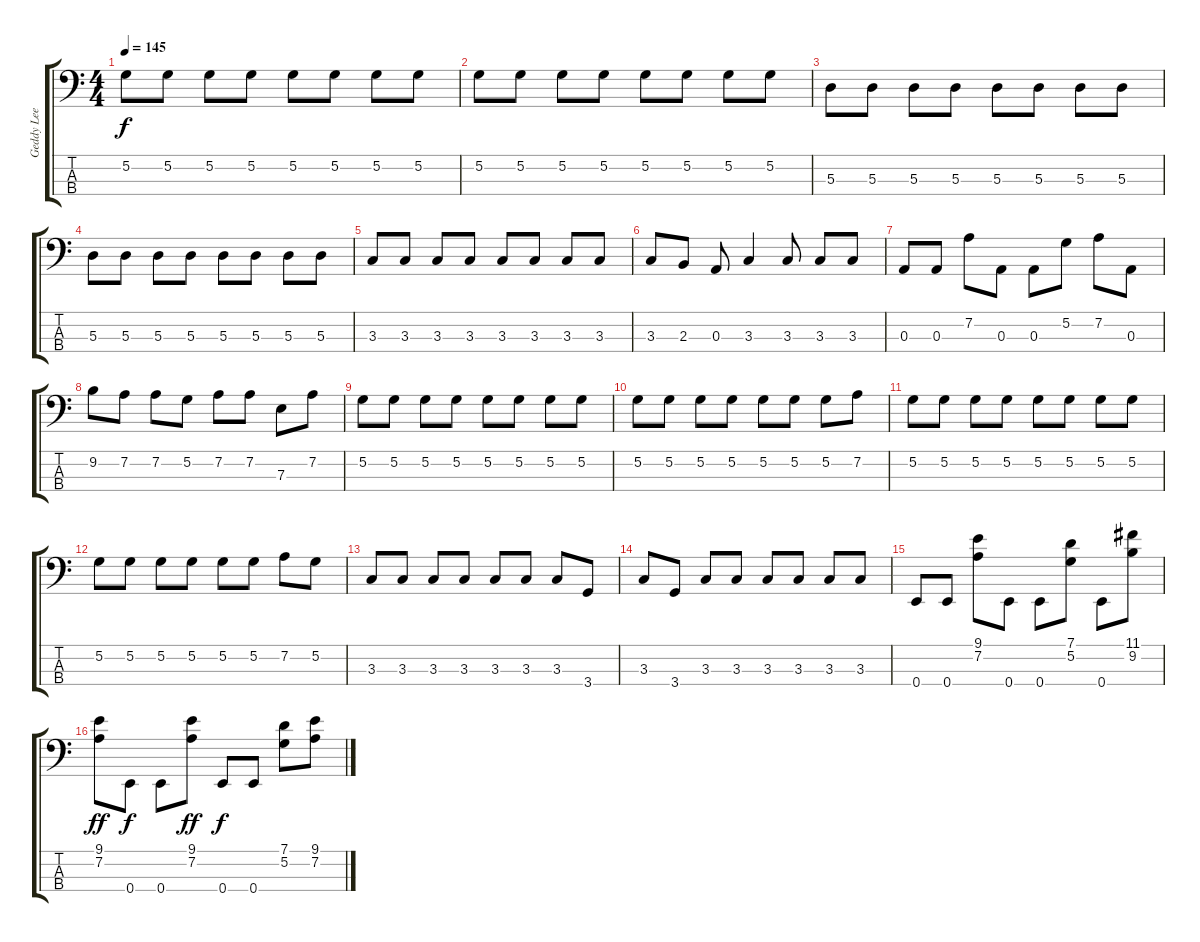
\track ("Geddy Lee" "Geddy Lee") {instrument electricbassfinger}
\staff {score tabs}
\tuning (G2 D2 A1 E1) {hide}
\ts (4 4)
\tempo 145
\clef f4
\ks c
5.2.8{dy f} 5.2.8 5.2.8 5.2.8 5.2.8 5.2.8 5.2.8 5.2.8 |
5.2.8 5.2.8 5.2.8 5.2.8 5.2.8 5.2.8 5.2.8 5.2.8 |
5.3.8 5.3.8 5.3.8 5.3.8 5.3.8 5.3.8 5.3.8 5.3.8 |
5.3.8 5.3.8 5.3.8 5.3.8 5.3.8 5.3.8 5.3.8 5.3.8 |
3.3.8 3.3.8 3.3.8 3.3.8 3.3.8 3.3.8 3.3.8 3.3.8 |
3.3.8 2.3.8 0.3.8 3.3.4 3.3.8 3.3.8 3.3.8 |
0.3.8 0.3.8 7.2.8 0.3.8 0.3.8 5.2.8 7.2.8 0.3.8 |
9.2.8 7.2.8 7.2.8 5.2.8 7.2.8 7.2.8 7.3.8 7.2.8 |
5.2.8 5.2.8 5.2.8 5.2.8 5.2.8 5.2.8 5.2.8 5.2.8 |
5.2.8 5.2.8 5.2.8 5.2.8 5.2.8 5.2.8 5.2.8 7.2.8 |
5.2.8 5.2.8 5.2.8 5.2.8 5.2.8 5.2.8 5.2.8 5.2.8 |
5.2.8 5.2.8 5.2.8 5.2.8 5.2.8 5.2.8 7.2.8 5.2.8 |
3.3.8 3.3.8 3.3.8 3.3.8 3.3.8 3.3.8 3.3.8 3.4.8 |
3.3.8 3.4.8 3.3.8 3.3.8 3.3.8 3.3.8 3.3.8 3.3.8 |
0.4.8 0.4.8 (9.1 7.2).8 0.4.8 0.4.8 (7.1 5.2).8 0.4.8 (11.1 9.2).8 |
(9.1 7.2).8{dy ff} 0.4.8{dy f} 0.4.8 (9.1 7.2).8{dy ff} 0.4.8{dy f} 0.4.8 (7.1 5.2).8 (9.1 7.2).8
